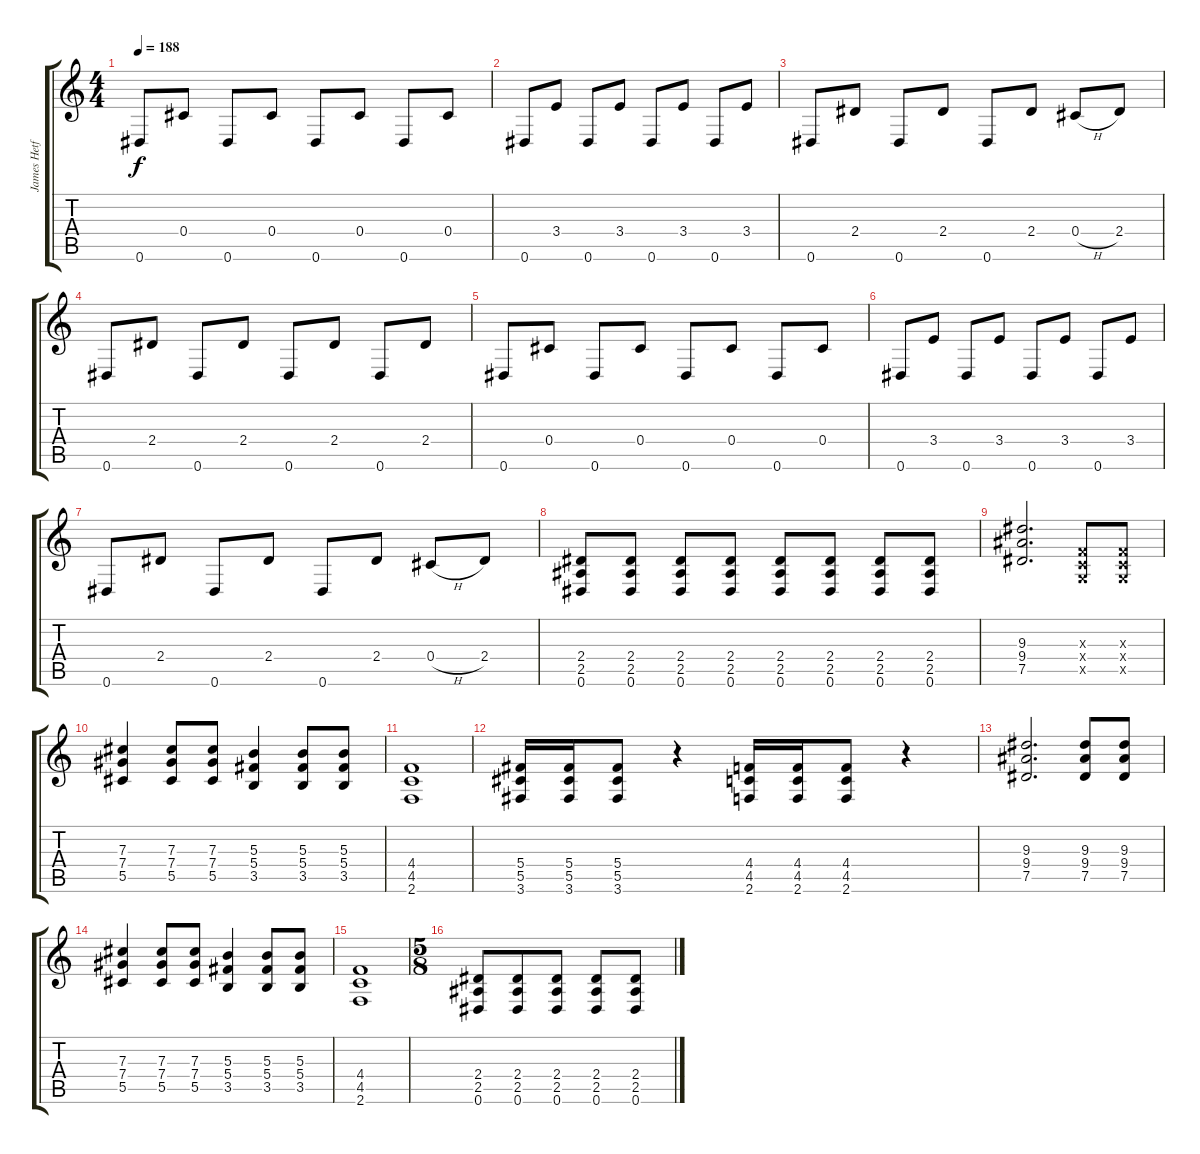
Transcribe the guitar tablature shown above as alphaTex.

\track ("James Hetfield (Distortion Guitar)" "James Hetf") {instrument distortionguitar}
\staff {score tabs}
\tuning (Eb4 Bb3 Gb3 Db3 Ab2 Eb2) {hide}
\ts (4 4)
\tempo 188
\clef g2
\ks c
0.6.8{dy f} 0.4.8 0.6.8 0.4.8 0.6.8 0.4.8 0.6.8 0.4.8 |
0.6.8 3.4.8 0.6.8 3.4.8 0.6.8 3.4.8 0.6.8 3.4.8 |
0.6.8 2.4.8 0.6.8 2.4.8 0.6.8 2.4.8 0.4{h}.8 2.4.8 |
0.6.8 2.4.8 0.6.8 2.4.8 0.6.8 2.4.8 0.6.8 2.4.8 |
0.6.8 0.4.8 0.6.8 0.4.8 0.6.8 0.4.8 0.6.8 0.4.8 |
0.6.8 3.4.8 0.6.8 3.4.8 0.6.8 3.4.8 0.6.8 3.4.8 |
0.6.8 2.4.8 0.6.8 2.4.8 0.6.8 2.4.8 0.4{h}.8 2.4.8 |
(2.4 2.5 0.6).8 (2.4 2.5 0.6).8 (2.4 2.5 0.6).8 (2.4 2.5 0.6).8 (2.4 2.5 0.6).8 (2.4 2.5 0.6).8 (2.4 2.5 0.6).8 (2.4 2.5 0.6).8 |
(9.3 9.4 7.5).2{d} (-1.3{x} -1.4{x} -1.5{x}).8 (-1.3{x} -1.4{x} -1.5{x}).8 |
(7.3 7.4 5.5).4 (7.3 7.4 5.5).8 (7.3 7.4 5.5).8 (5.3 5.4 3.5).4 (5.3 5.4 3.5).8 (5.3 5.4 3.5).8 |
(4.4 4.5 2.6).1 |
(5.4 5.5 3.6).16 (5.4 5.5 3.6).16 (5.4 5.5 3.6).8 r.4 (4.4 4.5 2.6).16 (4.4 4.5 2.6).16 (4.4 4.5 2.6).8 r.4 |
(9.3 9.4 7.5).2{d} (9.3 9.4 7.5).8 (9.3 9.4 7.5).8 |
(7.3 7.4 5.5).4 (7.3 7.4 5.5).8 (7.3 7.4 5.5).8 (5.3 5.4 3.5).4 (5.3 5.4 3.5).8 (5.3 5.4 3.5).8 |
(4.4 4.5 2.6).1 |
\ts (5 8)
(2.4 2.5 0.6).8 (2.4 2.5 0.6).8 (2.4 2.5 0.6).8 (2.4 2.5 0.6).8 (2.4 2.5 0.6).8
